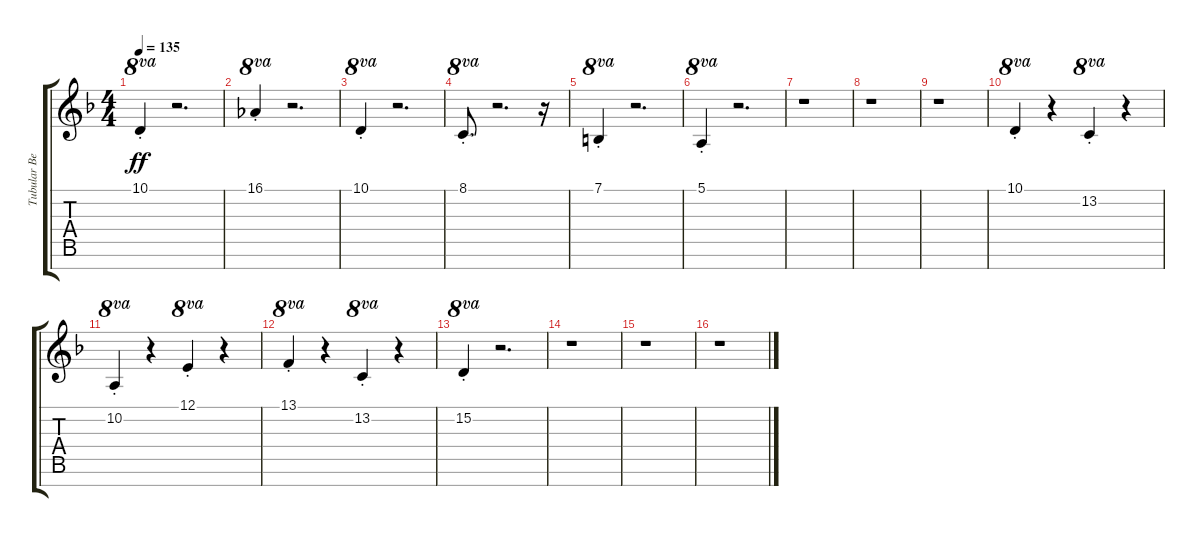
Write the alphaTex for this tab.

\track ("Tubular Bells" "Tubular Be") {instrument tubularbells}
\staff {score tabs}
\tuning (E4 B3 G3 D3 A2 E2 B1) {hide}
\ts (4 4)
\tempo 135
\clef g2
\ks f
10.1{st}.4{ot 8va dy ff} r.2{d} |
16.1{st}.4{ot 8va} r.2{d} |
10.1{st}.4{ot 8va} r.2{d} |
8.1{st}.8{d ot 8va} r.2{d} r.16 |
7.1{st}.4{ot 8va} r.2{d} |
5.1{st}.4{ot 8va} r.2{d} |
r.1 |
r.1 |
r.1 |
10.1{st}.4{ot 8va} r.4 13.2{st}.4{ot 8va} r.4 |
10.2{st}.4{ot 8va} r.4 12.1{st}.4{ot 8va} r.4 |
13.1{st}.4{ot 8va} r.4 13.2{st}.4{ot 8va} r.4 |
15.2{st}.4{ot 8va} r.2{d} |
r.1 |
r.1 |
r.1
